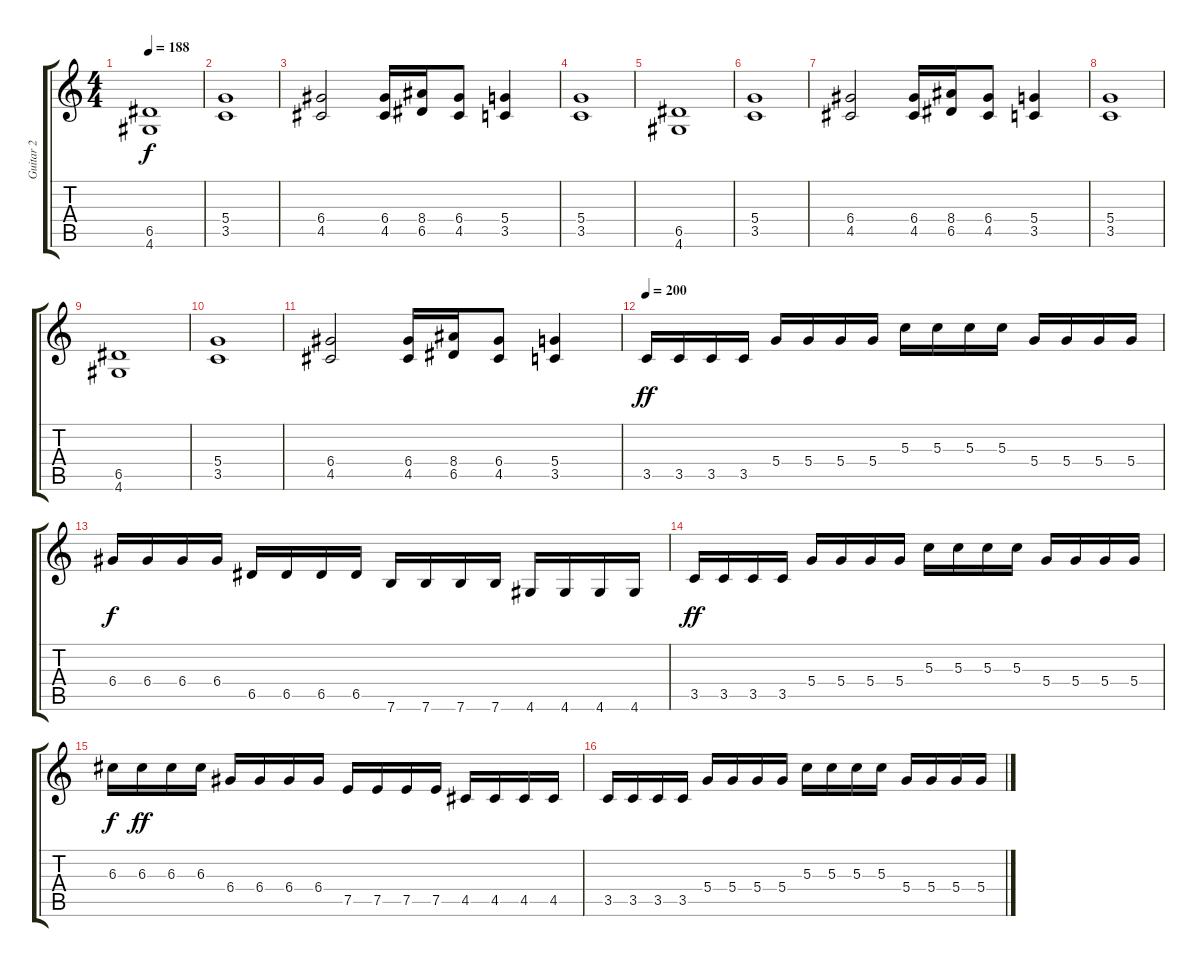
\track ("Guitar 2" "Guitar 2") {instrument distortionguitar}
\staff {score tabs}
\tuning (E4 B3 G3 D3 A2 E2) {hide}
\ts (4 4)
\tempo 188
\clef g2
\ks c
(6.5 4.6).1{dy f} |
(5.4 3.5).1 |
(6.4 4.5).2 (6.4 4.5).16 (8.4 6.5).16 (6.4 4.5).8 (5.4 3.5).4 |
(5.4 3.5).1 |
(6.5 4.6).1 |
(5.4 3.5).1 |
(6.4 4.5).2 (6.4 4.5).16 (8.4 6.5).16 (6.4 4.5).8 (5.4 3.5).4 |
(5.4 3.5).1 |
(6.5 4.6).1 |
(5.4 3.5).1 |
(6.4 4.5).2 (6.4 4.5).16 (8.4 6.5).16 (6.4 4.5).8 (5.4 3.5).4 |
\tempo 200
3.5.16{dy ff} 3.5.16 3.5.16 3.5.16 5.4.16 5.4.16 5.4.16 5.4.16 5.3.16 5.3.16 5.3.16 5.3.16 5.4.16 5.4.16 5.4.16 5.4.16 |
6.4.16{dy f} 6.4.16 6.4.16 6.4.16 6.5.16 6.5.16 6.5.16 6.5.16 7.6.16 7.6.16 7.6.16 7.6.16 4.6.16 4.6.16 4.6.16 4.6.16 |
3.5.16{dy ff} 3.5.16 3.5.16 3.5.16 5.4.16 5.4.16 5.4.16 5.4.16 5.3.16 5.3.16 5.3.16 5.3.16 5.4.16 5.4.16 5.4.16 5.4.16 |
6.3.16{dy f} 6.3.16{dy ff} 6.3.16 6.3.16 6.4.16 6.4.16 6.4.16 6.4.16 7.5.16 7.5.16 7.5.16 7.5.16 4.5.16 4.5.16 4.5.16 4.5.16 |
3.5.16 3.5.16 3.5.16 3.5.16 5.4.16 5.4.16 5.4.16 5.4.16 5.3.16 5.3.16 5.3.16 5.3.16 5.4.16 5.4.16 5.4.16 5.4.16
